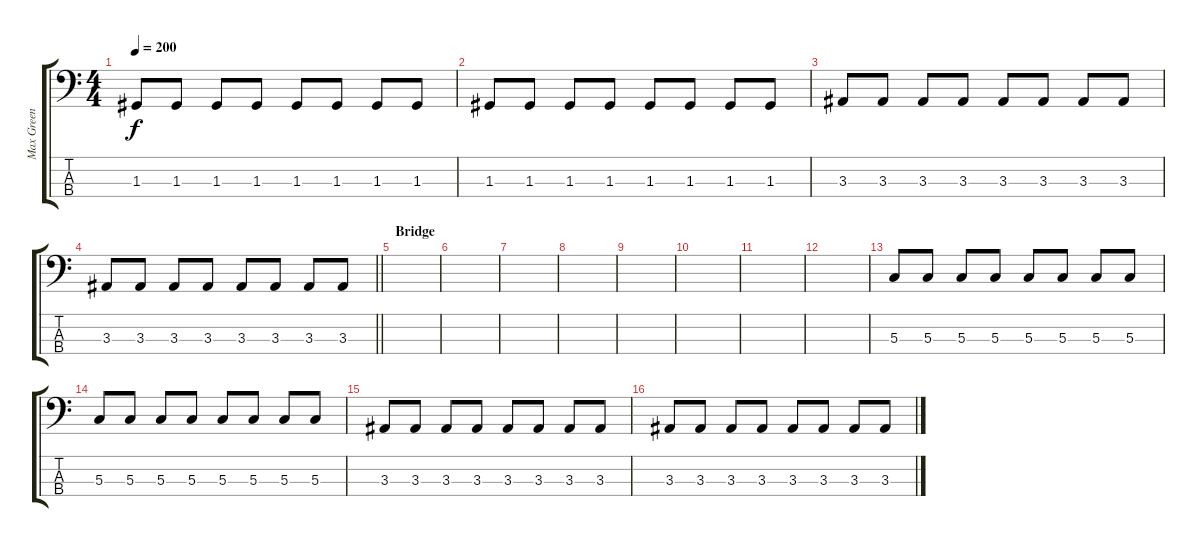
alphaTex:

\track ("Max Green - Bass" "Max Green ") {instrument electricbasspick}
\staff {score tabs}
\tuning (F2 C2 G1 C1) {hide}
\ts (4 4)
\tempo 200
\clef f4
\ks c
1.3.8{dy f} 1.3.8 1.3.8 1.3.8 1.3.8 1.3.8 1.3.8 1.3.8 |
1.3.8 1.3.8 1.3.8 1.3.8 1.3.8 1.3.8 1.3.8 1.3.8 |
3.3.8 3.3.8 3.3.8 3.3.8 3.3.8 3.3.8 3.3.8 3.3.8 |
\barLineRight lightlight
3.3.8 3.3.8 3.3.8 3.3.8 3.3.8 3.3.8 3.3.8 3.3.8 |
\section ("" "Bridge")
|
|
|
|
|
|
|
|
5.3.8 5.3.8 5.3.8 5.3.8 5.3.8 5.3.8 5.3.8 5.3.8 |
5.3.8 5.3.8 5.3.8 5.3.8 5.3.8 5.3.8 5.3.8 5.3.8 |
3.3.8 3.3.8 3.3.8 3.3.8 3.3.8 3.3.8 3.3.8 3.3.8 |
3.3.8 3.3.8 3.3.8 3.3.8 3.3.8 3.3.8 3.3.8 3.3.8
